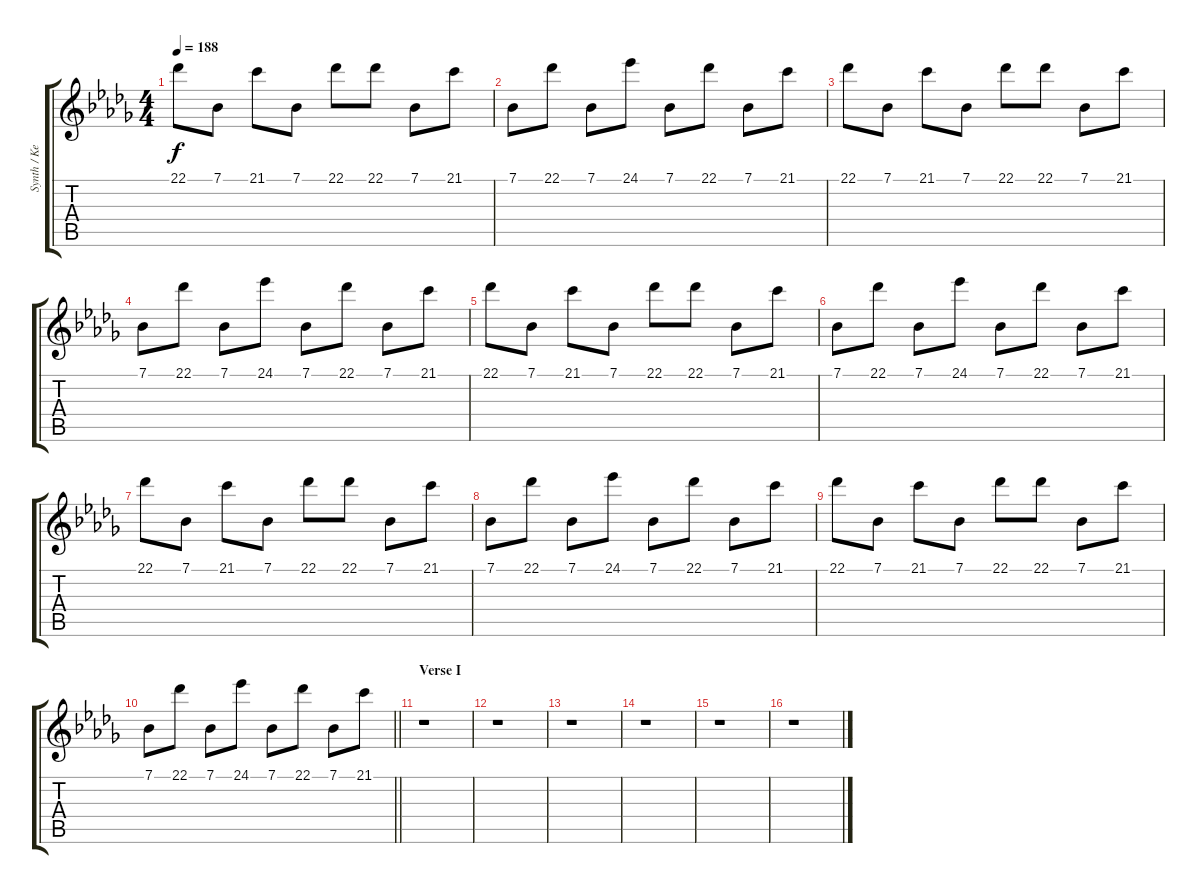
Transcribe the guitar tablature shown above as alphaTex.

\track ("Synth / Keyboard" "Synth / Ke") {instrument lead1square}
\staff {score tabs}
\tuning (Eb4 Bb3 Gb3 Db3 Ab2 Db2) {hide}
\ts (4 4)
\tempo 188
\clef g2
\ks db
22.1.8{dy f} 7.1.8 21.1.8 7.1.8 22.1.8 22.1.8 7.1.8 21.1.8 |
7.1.8 22.1.8 7.1.8 24.1.8 7.1.8 22.1.8 7.1.8 21.1.8 |
22.1.8 7.1.8 21.1.8 7.1.8 22.1.8 22.1.8 7.1.8 21.1.8 |
7.1.8 22.1.8 7.1.8 24.1.8 7.1.8 22.1.8 7.1.8 21.1.8 |
22.1.8 7.1.8 21.1.8 7.1.8 22.1.8 22.1.8 7.1.8 21.1.8 |
7.1.8 22.1.8 7.1.8 24.1.8 7.1.8 22.1.8 7.1.8 21.1.8 |
22.1.8 7.1.8 21.1.8 7.1.8 22.1.8 22.1.8 7.1.8 21.1.8 |
7.1.8 22.1.8 7.1.8 24.1.8 7.1.8 22.1.8 7.1.8 21.1.8 |
22.1.8 7.1.8 21.1.8 7.1.8 22.1.8 22.1.8 7.1.8 21.1.8 |
\barLineRight lightlight
7.1.8 22.1.8 7.1.8 24.1.8 7.1.8 22.1.8 7.1.8 21.1.8 |
\section ("" "Verse I")
r.1 |
r.1 |
r.1 |
r.1 |
r.1 |
r.1
